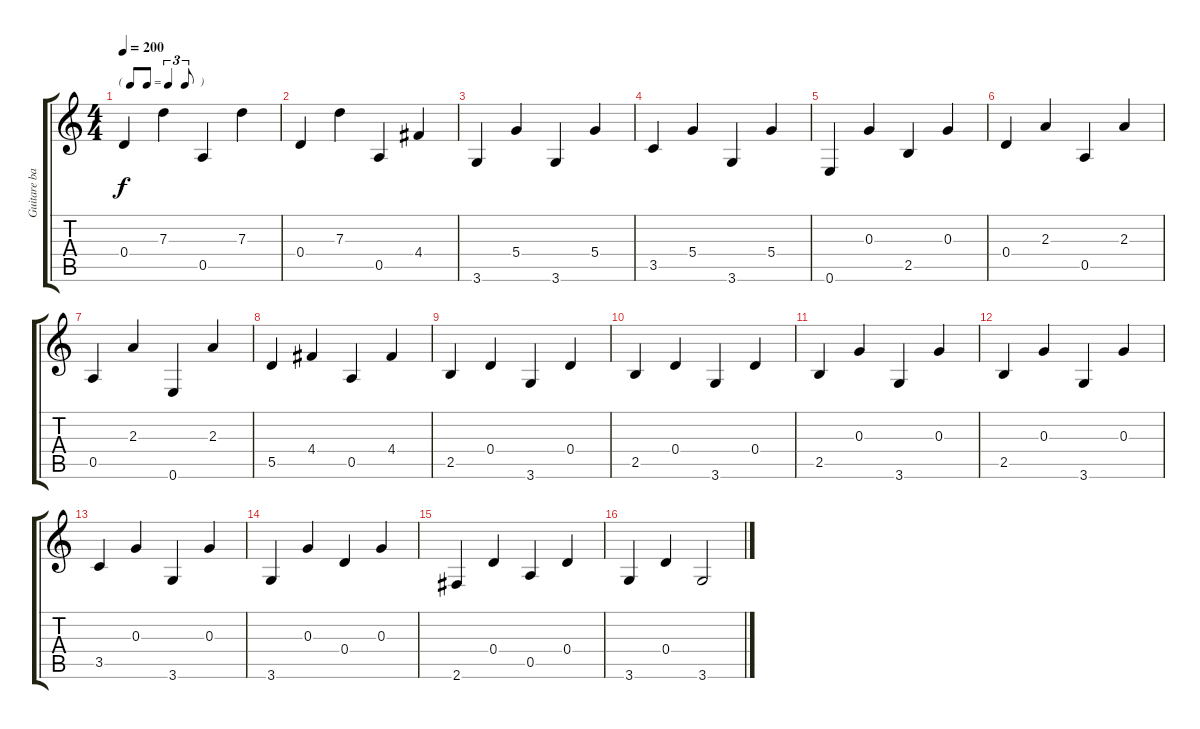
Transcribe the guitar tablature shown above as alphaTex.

\track ("Guitare basse" "Guitare ba") {instrument acousticguitarnylon}
\staff {score tabs}
\tuning (E4 B3 G3 D3 A2 E2) {hide}
\ts (4 4)
\tf triplet8th
\tempo 200
\clef g2
\ks c
0.4.4{dy f} 7.3.4 0.5.4 7.3.4 |
0.4.4 7.3.4 0.5.4 4.4.4 |
3.6.4 5.4.4 3.6.4 5.4.4 |
3.5.4 5.4.4 3.6.4 5.4.4 |
0.6.4 0.3.4 2.5.4 0.3.4 |
0.4.4 2.3.4 0.5.4 2.3.4 |
0.5.4 2.3.4 0.6.4 2.3.4 |
5.5.4 4.4.4 0.5.4 4.4.4 |
2.5.4 0.4.4 3.6.4 0.4.4 |
2.5.4 0.4.4 3.6.4 0.4.4 |
2.5.4 0.3.4 3.6.4 0.3.4 |
2.5.4 0.3.4 3.6.4 0.3.4 |
3.5.4 0.3.4 3.6.4 0.3.4 |
3.6.4 0.3.4 0.4.4 0.3.4 |
2.6.4 0.4.4 0.5.4 0.4.4 |
3.6.4 0.4.4 3.6.2
